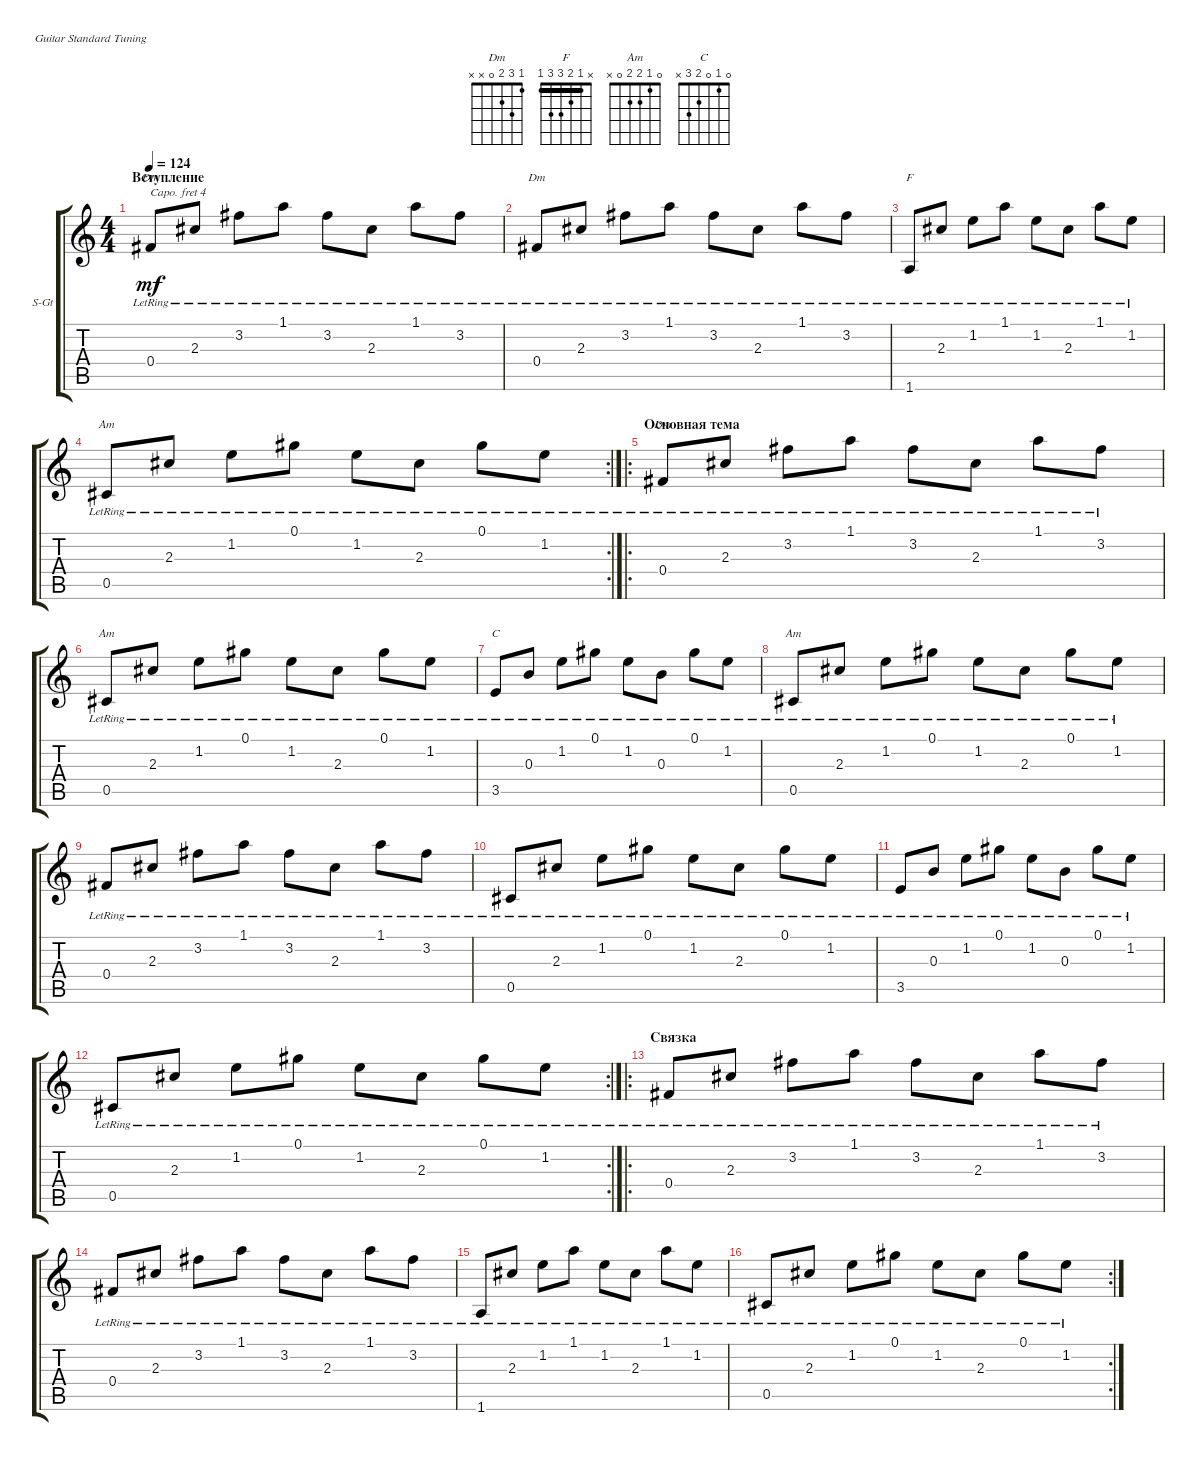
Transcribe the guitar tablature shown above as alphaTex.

\defaultSystemsLayout 4
\bracketExtendMode groupsimilarinstruments
\firstSystemTrackNameOrientation horizontal
\otherSystemsTrackNameOrientation horizontal
\track ("Steel Guitar" "S-Gt") {instrument acousticguitarsteel}
\staff {score tabs}
\capo 4
\tuning (E4 B3 G3 D3 A2 E2)
\chord ("Dm" 1 3 2 0 x x)
\chord ("F" x 1 2 3 3 1) {barre 1}
\chord ("Am" 0 1 2 2 0 x)
\chord ("C" 0 1 0 2 3 x)
\ts (4 4)
\section ("" "Вступление")
\tempo 124
\clef g2
\scale
0.306705
\ks c
0.4{lr}.8{ch "Dm" dy mf instrument acousticguitarsteel} 2.3{lr}.8 3.2{lr}.8 1.1{lr}.8 3.2{lr}.8 2.3{lr}.8 1.1{lr}.8 3.2{lr}.8 |
\scale
0.228245 0.4{lr}.8{ch "Dm"} 2.3{lr}.8 3.2{lr}.8 1.1{lr}.8 3.2{lr}.8 2.3{lr}.8 1.1{lr}.8 3.2{lr}.8 |
\scale
0.228245 1.6{lr}.8{ch "F"} 2.3{lr}.8 1.2{lr}.8 1.1{lr}.8 1.2{lr}.8 2.3{lr}.8 1.1{lr}.8 1.2{lr}.8 |
\rc 2
\scale
0.236805 0.5{lr}.8{ch "Am"} 2.3{lr}.8 1.2{lr}.8 0.1{lr}.8 1.2{lr}.8 2.3{lr}.8 0.1{lr}.8 1.2{lr}.8 |
\ro
\section ("" "Основная тема")
\scale
0.263804 0.4{lr}.8{ch "Dm"} 2.3{lr}.8 3.2{lr}.8 1.1{lr}.8 3.2{lr}.8 2.3{lr}.8 1.1{lr}.8 3.2{lr}.8 |
\scale
0.245399 0.5{lr}.8{ch "Am"} 2.3{lr}.8 1.2{lr}.8 0.1{lr}.8 1.2{lr}.8 2.3{lr}.8 0.1{lr}.8 1.2{lr}.8 |
\scale
0.245399 3.5{lr}.8{ch "C"} 0.3{lr}.8 1.2{lr}.8 0.1{lr}.8 1.2{lr}.8 0.3{lr}.8 0.1{lr}.8 1.2{lr}.8 |
\scale
0.245399 0.5{lr}.8{ch "Am"} 2.3{lr}.8 1.2{lr}.8 0.1{lr}.8 1.2{lr}.8 2.3{lr}.8 0.1{lr}.8 1.2{lr}.8 |
\scale
0.247678 0.4{lr}.8 2.3{lr}.8 3.2{lr}.8 1.1{lr}.8 3.2{lr}.8 2.3{lr}.8 1.1{lr}.8 3.2{lr}.8 |
\scale
0.247678 0.5{lr}.8 2.3{lr}.8 1.2{lr}.8 0.1{lr}.8 1.2{lr}.8 2.3{lr}.8 0.1{lr}.8 1.2{lr}.8 |
\scale
0.247678 3.5{lr}.8 0.3{lr}.8 1.2{lr}.8 0.1{lr}.8 1.2{lr}.8 0.3{lr}.8 0.1{lr}.8 1.2{lr}.8 |
\rc 2
\scale
0.256966 0.5{lr}.8 2.3{lr}.8 1.2{lr}.8 0.1{lr}.8 1.2{lr}.8 2.3{lr}.8 0.1{lr}.8 1.2{lr}.8 |
\ro
\section ("" "Связка")
\scale
0.261398 0.4{lr}.8 2.3{lr}.8 3.2{lr}.8 1.1{lr}.8 3.2{lr}.8 2.3{lr}.8 1.1{lr}.8 3.2{lr}.8 |
\scale
0.243161 0.4{lr}.8 2.3{lr}.8 3.2{lr}.8 1.1{lr}.8 3.2{lr}.8 2.3{lr}.8 1.1{lr}.8 3.2{lr}.8 |
\scale
0.243161 1.6{lr}.8 2.3{lr}.8 1.2{lr}.8 1.1{lr}.8 1.2{lr}.8 2.3{lr}.8 1.1{lr}.8 1.2{lr}.8 |
\rc 2
\scale
0.25228 0.5{lr}.8 2.3{lr}.8 1.2{lr}.8 0.1{lr}.8 1.2{lr}.8 2.3{lr}.8 0.1{lr}.8 1.2{lr}.8
